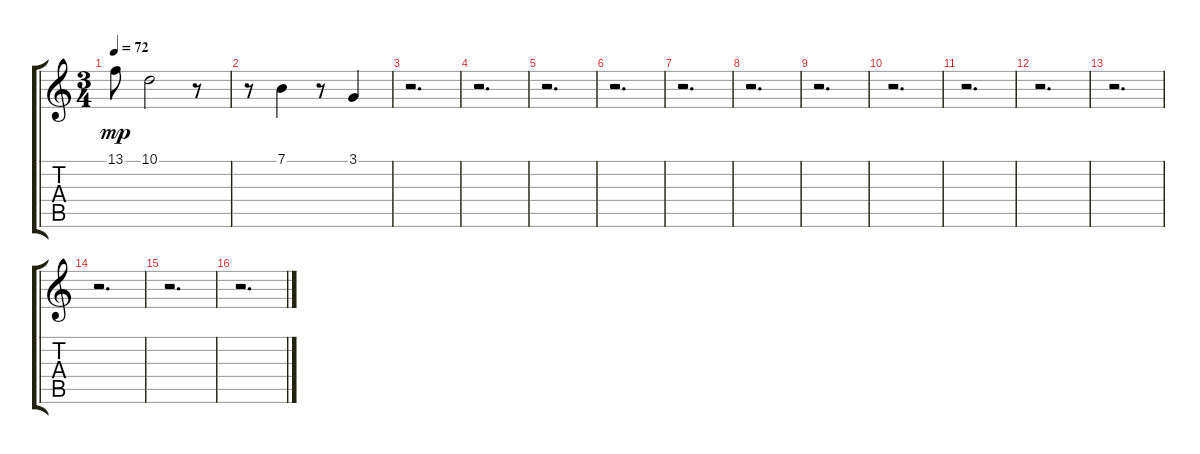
\track "" {instrument flute}
\staff {score tabs}
\tuning (E4 B3 G3 D3 A2 E2) {hide}
\ts (3 4)
\tempo 72
\clef g2
\ks c
13.1.8{dy mp} 10.1.2 r.8 |
r.8 7.1.4 r.8 3.1.4 |
r.2{d} |
r.2{d} |
r.2{d} |
r.2{d} |
r.2{d} |
r.2{d} |
r.2{d} |
r.2{d} |
r.2{d} |
r.2{d} |
r.2{d} |
r.2{d} |
r.2{d} |
r.2{d}
